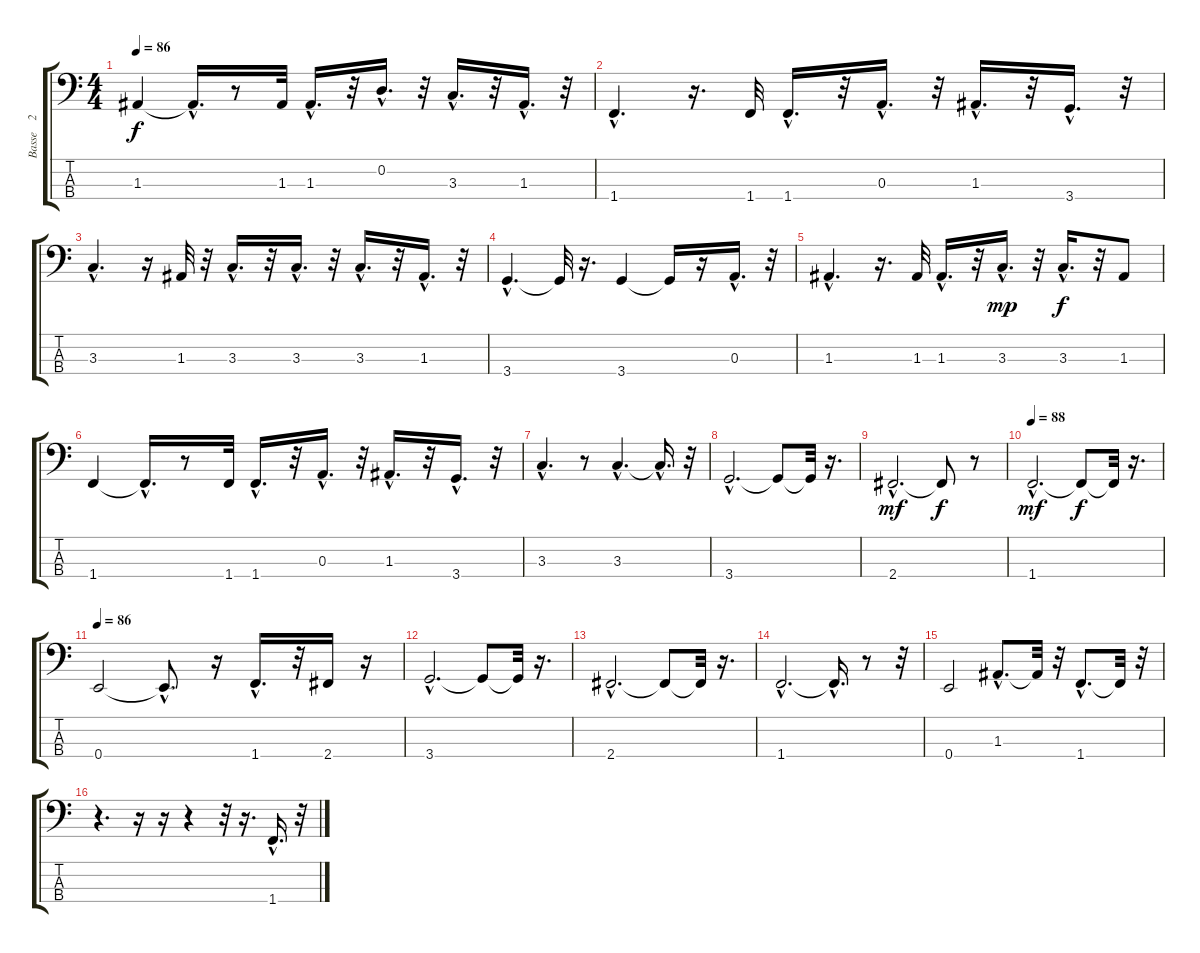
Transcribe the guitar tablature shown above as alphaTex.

\track ("Basse    2" "Basse    2") {instrument fretlessbass}
\staff {score tabs}
\tuning (G2 D2 A1 E1) {hide}
\ts (4 4)
\tempo 86
\clef f4
\ks c
1.3.4{dy f} 1.3{hac t}.16{d} r.8 1.3.32 1.3{hac}.16{d} r.32 0.2{hac}.16{d} r.32 3.3{hac}.16{d} r.32 1.3{hac}.16{d} r.32 |
1.4{hac}.4{d} r.16{d} 1.4.32 1.4{hac}.16{d} r.32 0.3{hac}.16{d} r.32 1.3{hac}.16{d} r.32 3.4{hac}.16{d} r.32 |
3.3{hac}.4{d} r.16 1.3.32 r.32 3.3{hac}.16{d} r.32 3.3{hac}.16{d} r.32 3.3{hac}.16{d} r.32 1.3{hac}.16{d} r.32 |
3.4{hac}.4{d} 3.4{t}.32 r.16{d} 3.4.4 3.4{t}.16 r.16 0.3{hac}.16{d} r.32 |
1.3{hac}.4{d} r.16{d} 1.3.32 1.3{hac}.16{d} r.32 3.3{hac}.16{d dy mp} r.32 3.3{hac}.16{d dy f} r.32 1.3.8 |
1.4.4 1.4{hac t}.16{d} r.8 1.4.32 1.4{hac}.16{d} r.32 0.3{hac}.16{d} r.32 1.3{hac}.16{d} r.32 3.4{hac}.16{d} r.32 |
3.3{hac}.4{d} r.8 3.3{hac}.4{d} 3.3{hac t}.16{d} r.32 |
3.4{hac}.2{d} 3.4{t}.8 3.4{t}.32 r.16{d} |
2.4{hac}.2{d dy mf} 2.4{t}.8{dy f} r.8 |
\tempo 88
1.4{hac}.2{d dy mf} 1.4{t}.8{dy f} 1.4{t}.32 r.16{d} |
\tempo 86
0.4.2 0.4{hac t}.8{d} r.16 1.4{hac}.16{d} r.32 2.4.16 r.16 |
3.4{hac}.2{d} 3.4{t}.8 3.4{t}.32 r.16{d} |
2.4{hac}.2{d} 2.4{t}.8 2.4{t}.32 r.16{d} |
1.4{hac}.2{d} 1.4{hac t}.16{d} r.8 r.32 |
0.4.2 1.3{hac}.8{d} 1.3{t}.32 r.32 1.4{hac}.8{d} 1.4{t}.32 r.32 |
r.4{d} r.16 r.16 r.4 r.32 r.16{d} 1.4{hac}.16{d} r.32
